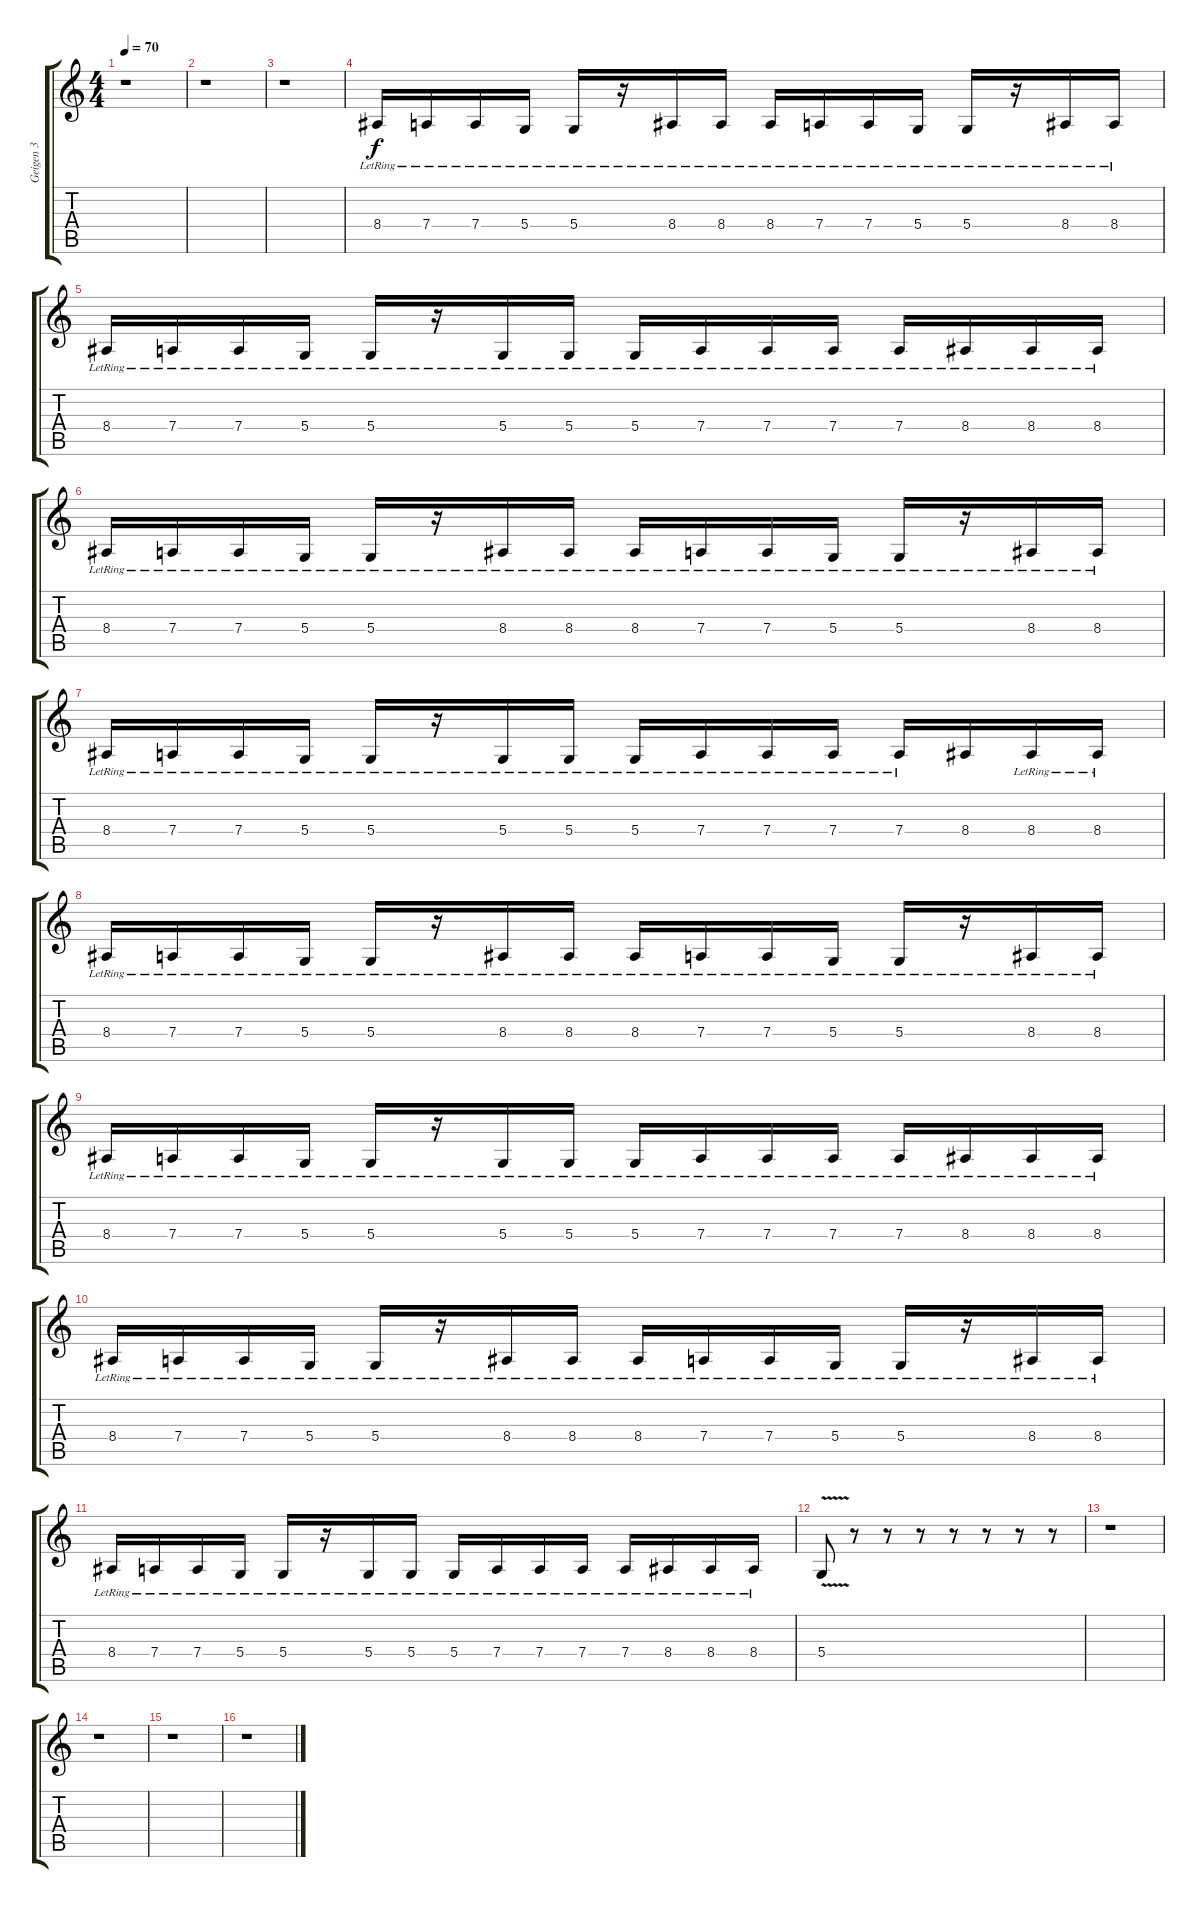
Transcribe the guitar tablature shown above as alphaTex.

\track ("Geigen 3" "Geigen 3") {instrument stringensemble1}
\staff {score tabs}
\tuning (E4 B3 G3 D3 A2 E2) {hide}
\ts (4 4)
\tempo 70
\clef g2
\ks c
r.1{dy f} |
r.1 |
r.1 |
8.4{lr}.16 7.4{lr}.16 7.4{lr}.16 5.4{lr}.16 5.4{lr}.16 r.16 8.4{lr}.16 8.4{lr}.16 8.4{lr}.16 7.4{lr}.16 7.4{lr}.16 5.4{lr}.16 5.4{lr}.16 r.16 8.4{lr}.16 8.4{lr}.16 |
8.4{lr}.16 7.4{lr}.16 7.4{lr}.16 5.4{lr}.16 5.4{lr}.16 r.16 5.4{lr}.16 5.4{lr}.16 5.4{lr}.16 7.4{lr}.16 7.4{lr}.16 7.4{lr}.16 7.4{lr}.16 8.4{lr}.16 8.4{lr}.16 8.4{lr}.16 |
8.4{lr}.16 7.4{lr}.16 7.4{lr}.16 5.4{lr}.16 5.4{lr}.16 r.16 8.4{lr}.16 8.4{lr}.16 8.4{lr}.16 7.4{lr}.16 7.4{lr}.16 5.4{lr}.16 5.4{lr}.16 r.16 8.4{lr}.16 8.4{lr}.16 |
8.4{lr}.16 7.4{lr}.16 7.4{lr}.16 5.4{lr}.16 5.4{lr}.16 r.16 5.4{lr}.16 5.4{lr}.16 5.4{lr}.16 7.4{lr}.16 7.4{lr}.16 7.4{lr}.16 7.4{lr}.16 8.4.16 8.4{lr}.16 8.4{lr}.16 |
8.4{lr}.16 7.4{lr}.16 7.4{lr}.16 5.4{lr}.16 5.4{lr}.16 r.16 8.4{lr}.16 8.4{lr}.16 8.4{lr}.16 7.4{lr}.16 7.4{lr}.16 5.4{lr}.16 5.4{lr}.16 r.16 8.4{lr}.16 8.4{lr}.16 |
8.4{lr}.16 7.4{lr}.16 7.4{lr}.16 5.4{lr}.16 5.4{lr}.16 r.16 5.4{lr}.16 5.4{lr}.16 5.4{lr}.16 7.4{lr}.16 7.4{lr}.16 7.4{lr}.16 7.4{lr}.16 8.4{lr}.16 8.4{lr}.16 8.4{lr}.16 |
8.4{lr}.16 7.4{lr}.16 7.4{lr}.16 5.4{lr}.16 5.4{lr}.16 r.16 8.4{lr}.16 8.4{lr}.16 8.4{lr}.16 7.4{lr}.16 7.4{lr}.16 5.4{lr}.16 5.4{lr}.16 r.16 8.4{lr}.16 8.4{lr}.16 |
8.4{lr}.16 7.4{lr}.16 7.4{lr}.16 5.4{lr}.16 5.4{lr}.16 r.16 5.4{lr}.16 5.4{lr}.16 5.4{lr}.16 7.4{lr}.16 7.4{lr}.16 7.4{lr}.16 7.4{lr}.16 8.4{lr}.16 8.4{lr}.16 8.4{lr}.16 |
5.4{v}.8 r.8 r.8 r.8 r.8 r.8 r.8 r.8 |
r.1 |
r.1 |
r.1 |
r.1
